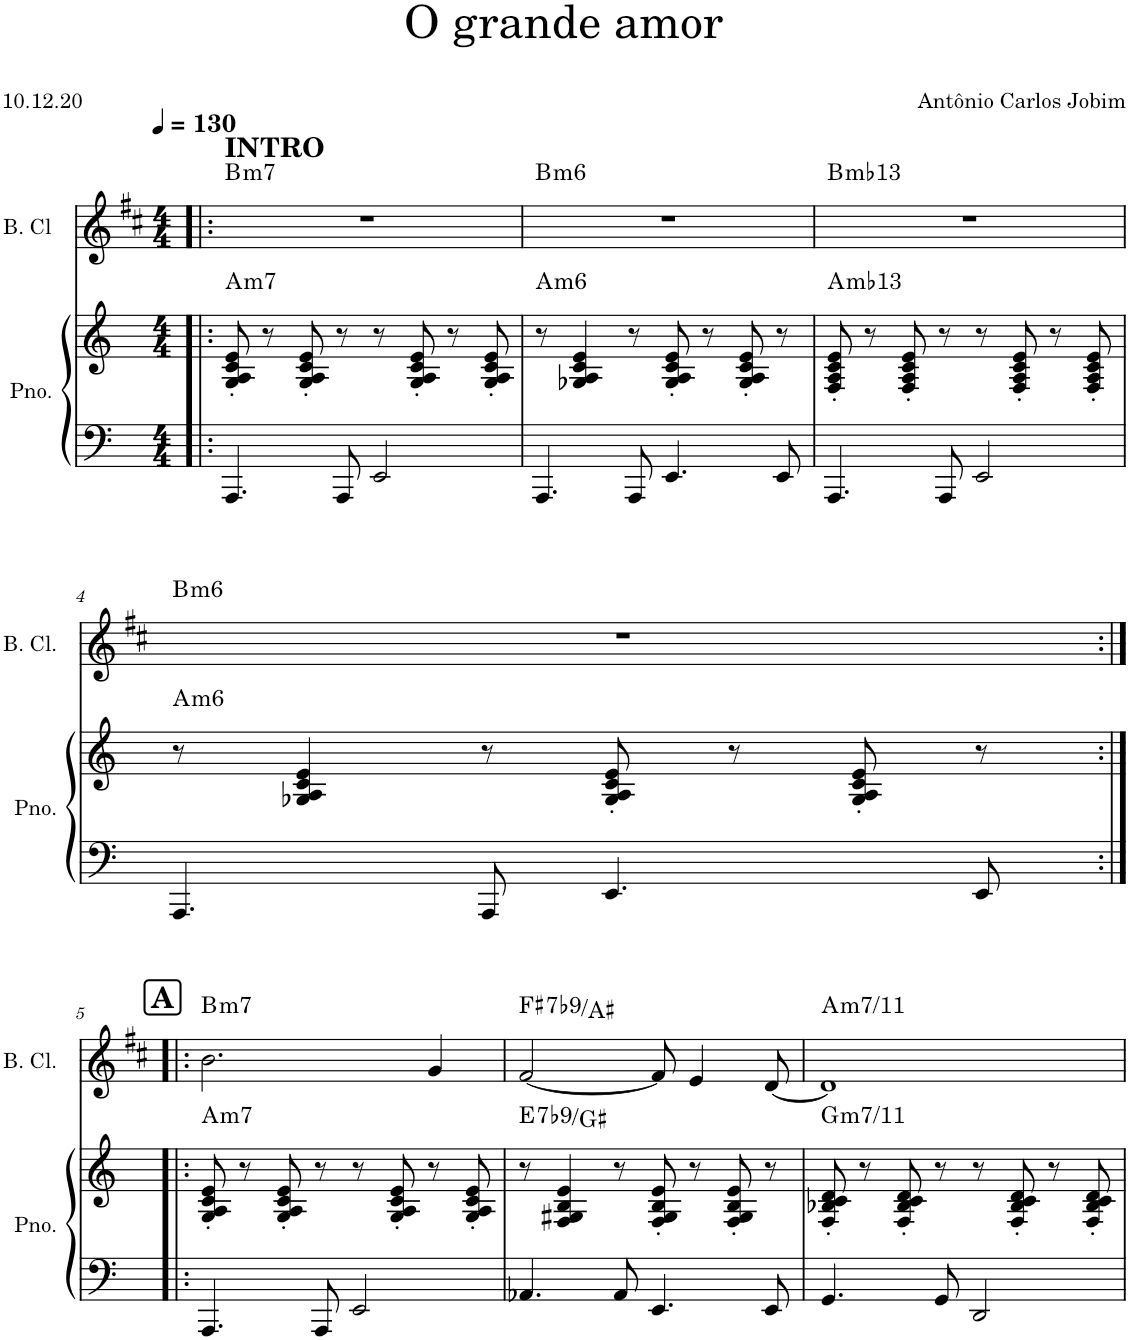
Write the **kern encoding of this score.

**kern	**kern	**harte	**kern	**harte
*part2	*part2	*part2	*part1	*part1
*staff3	*staff2	*	*staff1	*
*I"Pno.	*	*	*I"B. Cl	*
*I'Pno.	*	*	*I'B. Cl.	*
*clefF4	*clefG2	*	*clefG2	*
*	*	*	*ITrd8c14	*
*k[]	*k[]	*	*k[f#c#]	*
*M4/4	*M4/4	*	*M4/4	*
*MM130	*MM130	*	*MM130	*
=1!|:	=1!|:	=1!|:	=1!|:	=1!|:
!	!	!LO:H:kt=m7	!LO:TX:a:B:t=INTRO	!LO:H:kt=m7
4.AAA/	8G/' 8A/' 8c/' 8e/'	A:min7	1r	B:min7
.	8r	.	.	.
.	8G/' 8A/' 8c/' 8e/'	.	.	.
8AAA/	8r	.	.	.
2EE/	8r	.	.	.
.	8G/' 8A/' 8c/' 8e/'	.	.	.
.	8r	.	.	.
.	8G/' 8A/' 8c/' 8e/'	.	.	.
=2	=2	=2	=2	=2
!	!	!LO:H:kt=m6	!	!LO:H:kt=m6
4.AAA/	8r	A:min6	1r	B:min6
.	4G-X/ 4A/ 4c/ 4e/	.	.	.
8AAA/	8r	.	.	.
4.EE/	8G-/' 8A/' 8c/' 8e/'	.	.	.
.	8r	.	.	.
.	8G-/' 8A/' 8c/' 8e/'	.	.	.
8EE/	8r	.	.	.
=3	=3	=3	=3	=3
!	!	!LO:H:kt=m	!	!LO:H:kt=m
4.AAA/	8F/' 8A/' 8c/' 8e/'	A:min(b13)	1r	B:min(b13)
.	8r	.	.	.
.	8F/' 8A/' 8c/' 8e/'	.	.	.
8AAA/	8r	.	.	.
2EE/	8r	.	.	.
.	8F/' 8A/' 8c/' 8e/'	.	.	.
.	8r	.	.	.
.	8F/' 8A/' 8c/' 8e/'	.	.	.
!!LO:LB:g=z
=4	=4	=4	=4	=4
!	!	!LO:H:kt=m6	!	!LO:H:kt=m6
4.AAA/	8r	A:min6	1r	B:min6
.	4G-X/ 4A/ 4c/ 4e/	.	.	.
8AAA/	8r	.	.	.
4.EE/	8G-/' 8A/' 8c/' 8e/'	.	.	.
.	8r	.	.	.
.	8G-/' 8A/' 8c/' 8e/'	.	.	.
8EE/	8r	.	.	.
!!LO:LB:g=z
!!LO:REH:place=s1:a:B:cj:fs=14:t=A
=5:|!|:	=5:|!|:	=5:|!|:	=5:|!|:	=5:|!|:
!	!	!LO:H:kt=m7	!	!LO:H:kt=m7
4.AAA/	8G/' 8A/' 8c/' 8e/'	A:min7	2.b\	B:min7
.	8r	.	.	.
.	8G/' 8A/' 8c/' 8e/'	.	.	.
8AAA/	8r	.	.	.
2EE/	8r	.	.	.
.	8G/' 8A/' 8c/' 8e/'	.	.	.
.	8r	.	4g/	.
.	8G/' 8A/' 8c/' 8e/'	.	.	.
=6	=6	=6	=6	=6
!	!	!LO:H:kt=7	!	!LO:H:kt=7
4.AA-X/	8r	E:7(b9)/3	[2f#/	F#:7(b9)/3
.	4F/ 4G#X/ 4B/ 4e/	.	.	.
8AA-/	8r	.	.	.
4.EE/	8F/' 8G#/' 8B/' 8e/'	.	8f#/]	.
.	8r	.	4e/	.
.	8F/' 8G#/' 8B/' 8e/'	.	.	.
8EE/	8r	.	[8d/	.
=7	=7	=7	=7	=7
!	!	!LO:H:kt=m7/11	!	!LO:H:kt=m7/11
4.GG/	8F/' 8B-X/' 8c/' 8d/'	G:min	1d]	A:min
.	8r	.	.	.
.	8F/' 8B-/' 8c/' 8d/'	.	.	.
8GG/	8r	.	.	.
2DD/	8r	.	.	.
.	8F/' 8B-/' 8c/' 8d/'	.	.	.
.	8r	.	.	.
.	8F/' 8B-/' 8c/' 8d/'	.	.	.
=	=	=	=	=
*-	*-	*-	*-	*-
